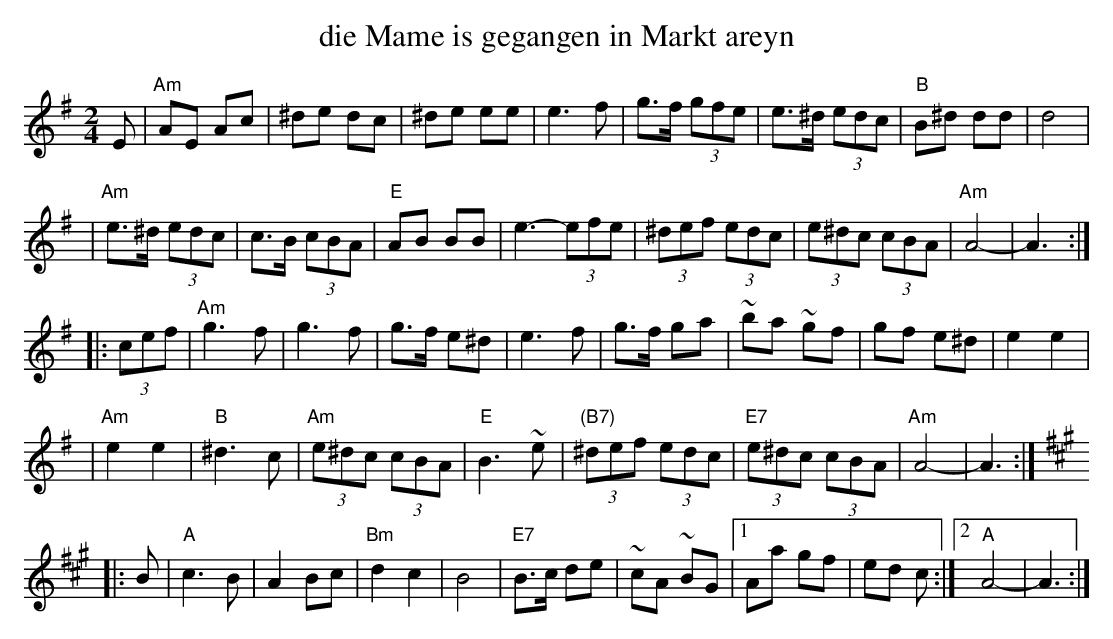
X:1
T: die Mame is gegangen in Markt areyn
M: 2/4
L: 1/8
K: Ador
E \
| "Am"AE Ac | ^de dc | ^de ee | e3 f \
| g>f (3gfe | e>^d (3edc | "B"B^d dd | d4 |
| "Am"e>^d (3edc | c>B (3cBA | "E"AB BB | e3- (3efe \
| (3^def (3edc | (3e^dc (3cBA | "Am"A4- | A3 :|
|: (3cef \
| "Am"g3 f | g3 f | g>f e^d | e3 f \
| g>f ga | ~ba ~gf | gf e^d | e2 e2 |
| "Am"e2 e2 | "B"^d3 c | "Am"(3e^dc (3cBA | "E"B3 ~e \
| "(B7)"(3^def (3edc | "E7"(3e^dc (3cBA | "Am"A4- | A3 :|
K: A
|: B \
| "A"c3 B | A2 Bc | "Bm"d2 c2 | B4 \
| "E7"B>c de | ~cA ~BG |1 Aa gf | ed c :|2 "A"A4- | A3 :|
